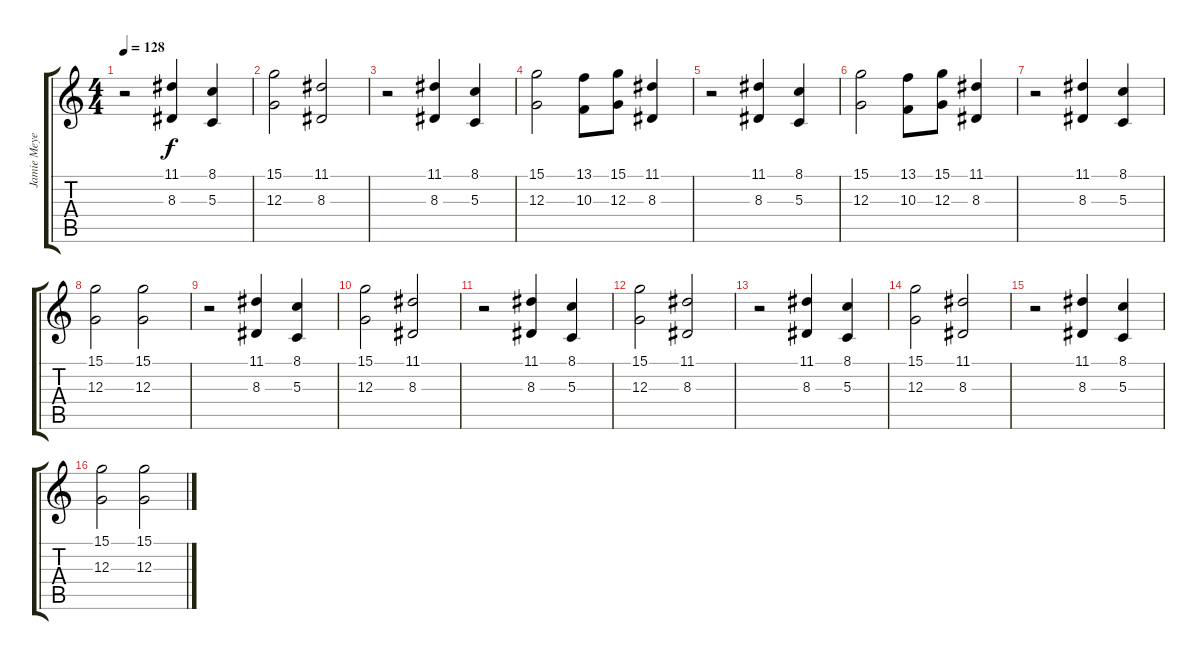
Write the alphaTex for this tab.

\track ("Jamie Meyer" "Jamie Meye") {instrument stringensemble1}
\staff {score tabs}
\tuning (E4 C4 G3 C3 G2 C2) {hide}
\ts (4 4)
\tempo 128
\clef g2
\ks c
r.2{dy f} (11.1 8.3).4 (8.1 5.3).4 |
(15.1 12.3).2 (11.1 8.3).2 |
r.2 (11.1 8.3).4 (8.1 5.3).4 |
(15.1 12.3).2 (13.1 10.3).8 (15.1 12.3).8 (11.1 8.3).4 |
r.2 (11.1 8.3).4 (8.1 5.3).4 |
(15.1 12.3).2 (13.1 10.3).8 (15.1 12.3).8 (11.1 8.3).4 |
r.2 (11.1 8.3).4 (8.1 5.3).4 |
(15.1 12.3).2 (15.1 12.3).2 |
r.2 (11.1 8.3).4 (8.1 5.3).4 |
(15.1 12.3).2 (11.1 8.3).2 |
r.2 (11.1 8.3).4 (8.1 5.3).4 |
(15.1 12.3).2 (11.1 8.3).2 |
r.2 (11.1 8.3).4 (8.1 5.3).4 |
(15.1 12.3).2 (11.1 8.3).2 |
r.2 (11.1 8.3).4 (8.1 5.3).4 |
(15.1 12.3).2 (15.1 12.3).2
